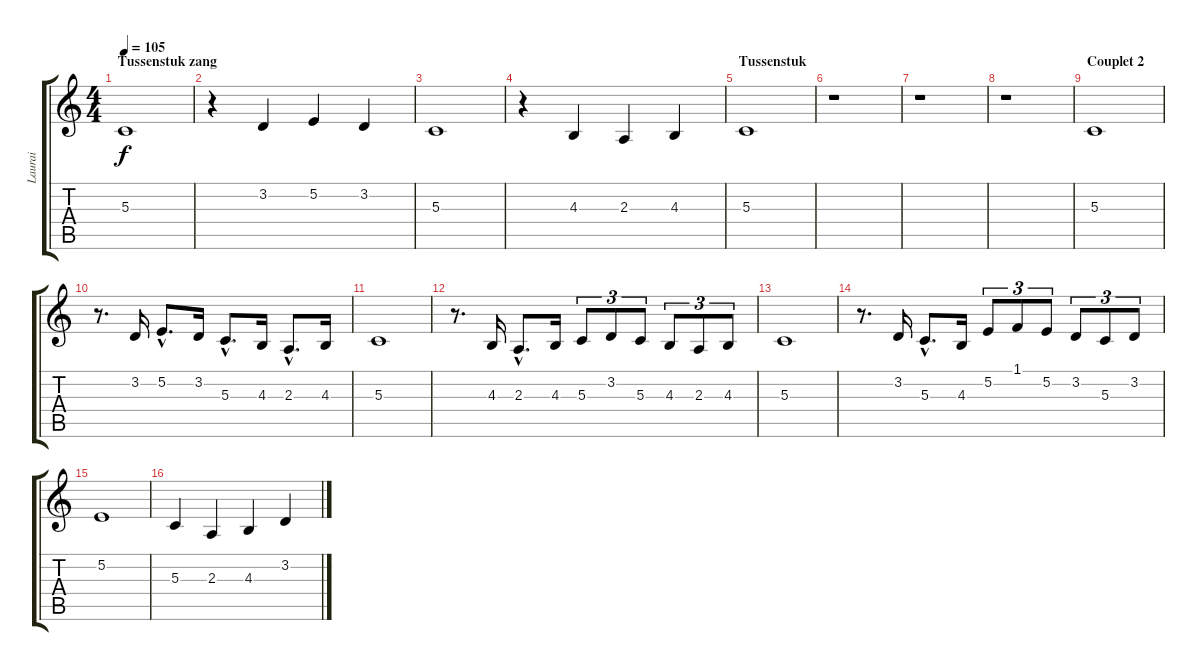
\track ("Laurai" "Laurai") {instrument oboe}
\staff {score tabs}
\tuning (E4 B3 G3 D3 A2 E2) {hide}
\ts (4 4)
\section ("" "Tussenstuk zang")
\tempo 105
\clef g2
\ks c
5.3.1{dy f} |
r.4 3.2.4 5.2.4 3.2.4 |
5.3.1 |
r.4 4.3.4 2.3.4 4.3.4 |
\section ("" "Tussenstuk")
5.3.1 |
r.1 |
r.1 |
r.1 |
\section ("" "Couplet 2")
5.3.1 |
r.8{d} 3.2.16 5.2{hac}.8{d} 3.2.16 5.3{hac}.8{d} 4.3.16 2.3{hac}.8{d} 4.3.16 |
5.3.1 |
r.8{d} 4.3.16 2.3{hac}.8{d} 4.3.16 5.3.8{tu (3 2)} 3.2.8{tu (3 2)} 5.3.8{tu (3 2)} 4.3.8{tu (3 2)} 2.3.8{tu (3 2)} 4.3.8{tu (3 2)} |
5.3.1 |
r.8{d} 3.2.16 5.3{hac}.8{d} 4.3.16 5.2.8{tu (3 2)} 1.1.8{tu (3 2)} 5.2.8{tu (3 2)} 3.2.8{tu (3 2)} 5.3.8{tu (3 2)} 3.2.8{tu (3 2)} |
5.2.1 |
5.3.4 2.3.4 4.3.4 3.2.4
